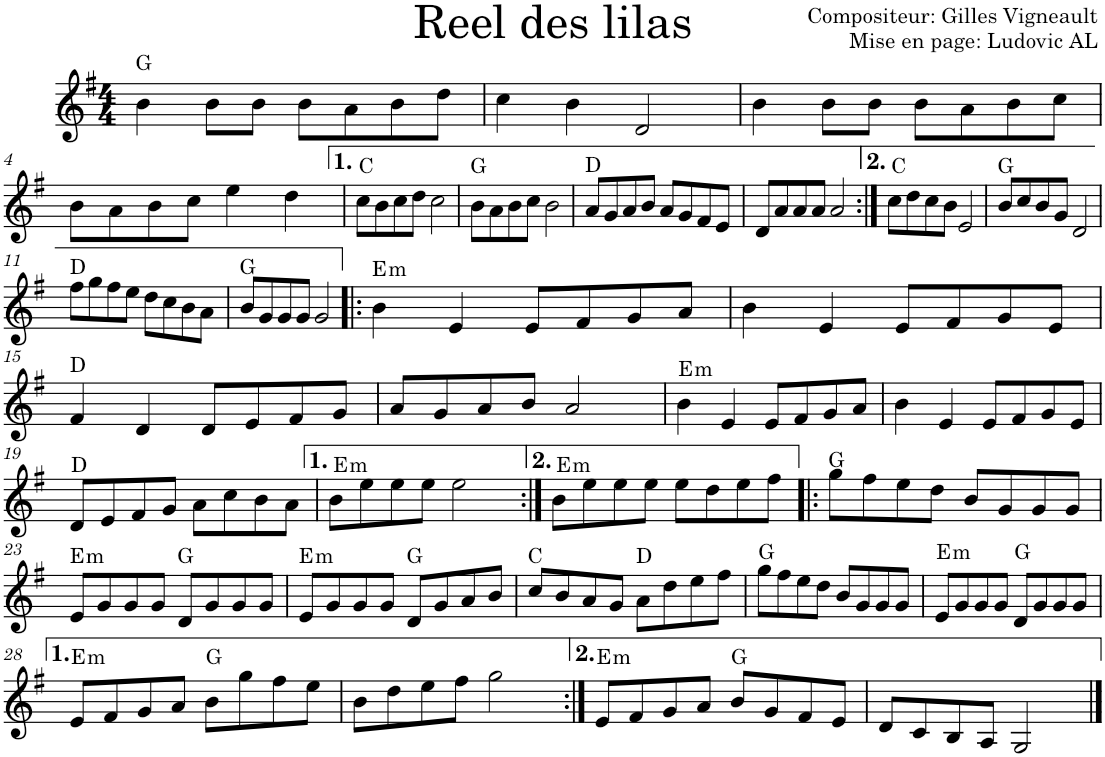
**kern	**harte
*part1	*part1
*staff1	*
*I"Violon	*
*I'Vln.	*
*clefG2	*
*k[f#]	*
*M4/4	*
=1	=1
4b\	G:maj
8b\L	.
8b\J	.
8b\L	.
8a\	.
8b\	.
8dd\J	.
=2	=2
4cc\	.
4b\	.
2d/	.
=3	=3
4b\	.
8b\L	.
8b\J	.
8b\L	.
8a\	.
8b\	.
8cc\J	.
!!LO:LB:g=z
=4	=4
8b\L	.
8a\	.
8b\	.
8cc\J	.
4ee\	.
4dd\	.
=5	=5
8cc\L	C:maj
8b\	.
8cc\	.
8dd\J	.
2cc\	.
=6	=6
8b\L	G:maj
8a\	.
8b\	.
8cc\J	.
2b\	.
=7	=7
8a/L	D:maj
8g/	.
8a/	.
8b/J	.
8a/L	.
8g/	.
8f#/	.
8e/J	.
=8	=8
8d/L	.
8a/	.
8a/	.
8a/J	.
2a/	.
=9:|!	=9:|!
8cc\L	C:maj
8dd\	.
8cc\	.
8b\J	.
2e/	.
=10	=10
8b/L	G:maj
8cc/	.
8b/	.
8g/J	.
2d/	.
!!LO:LB:g=z
=11	=11
8ff#\L	D:maj
8gg\	.
8ff#\	.
8ee\J	.
8dd\L	.
8cc\	.
8b\	.
8a\J	.
=12	=12
8b/L	G:maj
8g/	.
8g/	.
8g/J	.
2g/	.
=13!|:	=13!|:
!	!LO:H:kt=m
4b\	E:min
4e/	.
8e/L	.
8f#/	.
8g/	.
8a/J	.
=14	=14
4b\	.
4e/	.
8e/L	.
8f#/	.
8g/	.
8e/J	.
!!LO:LB:g=z
=15	=15
4f#/	D:maj
4d/	.
8d/L	.
8e/	.
8f#/	.
8g/J	.
=16	=16
8a/L	.
8g/	.
8a/	.
8b/J	.
2a/	.
=17	=17
!	!LO:H:kt=m
4b\	E:min
4e/	.
8e/L	.
8f#/	.
8g/	.
8a/J	.
=18	=18
4b\	.
4e/	.
8e/L	.
8f#/	.
8g/	.
8e/J	.
!!LO:LB:g=z
=19	=19
8d/L	D:maj
8e/	.
8f#/	.
8g/J	.
8a\L	.
8cc\	.
8b\	.
8a\J	.
=20	=20
!	!LO:H:kt=m
8b\L	E:min
8ee\	.
8ee\	.
8ee\J	.
2ee\	.
=21:|!	=21:|!
!	!LO:H:kt=m
8b\L	E:min
8ee\	.
8ee\	.
8ee\J	.
8ee\L	.
8dd\	.
8ee\	.
8ff#\J	.
=22!|:	=22!|:
8gg\L	G:maj
8ff#\	.
8ee\	.
8dd\J	.
8b/L	.
8g/	.
8g/	.
8g/J	.
!!LO:LB:g=z
=23	=23
!	!LO:H:kt=m
8e/L	E:min
8g/	.
8g/	.
8g/J	.
8d/L	G:maj
8g/	.
8g/	.
8g/J	.
=24	=24
!	!LO:H:kt=m
8e/L	E:min
8g/	.
8g/	.
8g/J	.
8d/L	G:maj
8g/	.
8a/	.
8b/J	.
=25	=25
8cc/L	C:maj
8b/	.
8a/	.
8g/J	.
8a\L	D:maj
8dd\	.
8ee\	.
8ff#\J	.
=26	=26
8gg\L	G:maj
8ff#\	.
8ee\	.
8dd\J	.
8b/L	.
8g/	.
8g/	.
8g/J	.
=27	=27
!	!LO:H:kt=m
8e/L	E:min
8g/	.
8g/	.
8g/J	.
8d/L	G:maj
8g/	.
8g/	.
8g/J	.
!!LO:LB:g=z
=28	=28
!	!LO:H:kt=m
8e/L	E:min
8f#/	.
8g/	.
8a/J	.
8b\L	G:maj
8gg\	.
8ff#\	.
8ee\J	.
=29	=29
8b\L	.
8dd\	.
8ee\	.
8ff#\J	.
2gg\	.
=30:|!	=30:|!
!	!LO:H:kt=m
8e/L	E:min
8f#/	.
8g/	.
8a/J	.
8b/L	G:maj
8g/	.
8f#/	.
8e/J	.
=31	=31
8d/L	.
8c/	.
8B/	.
8A/J	.
2G/	.
==	==
*-	*-
